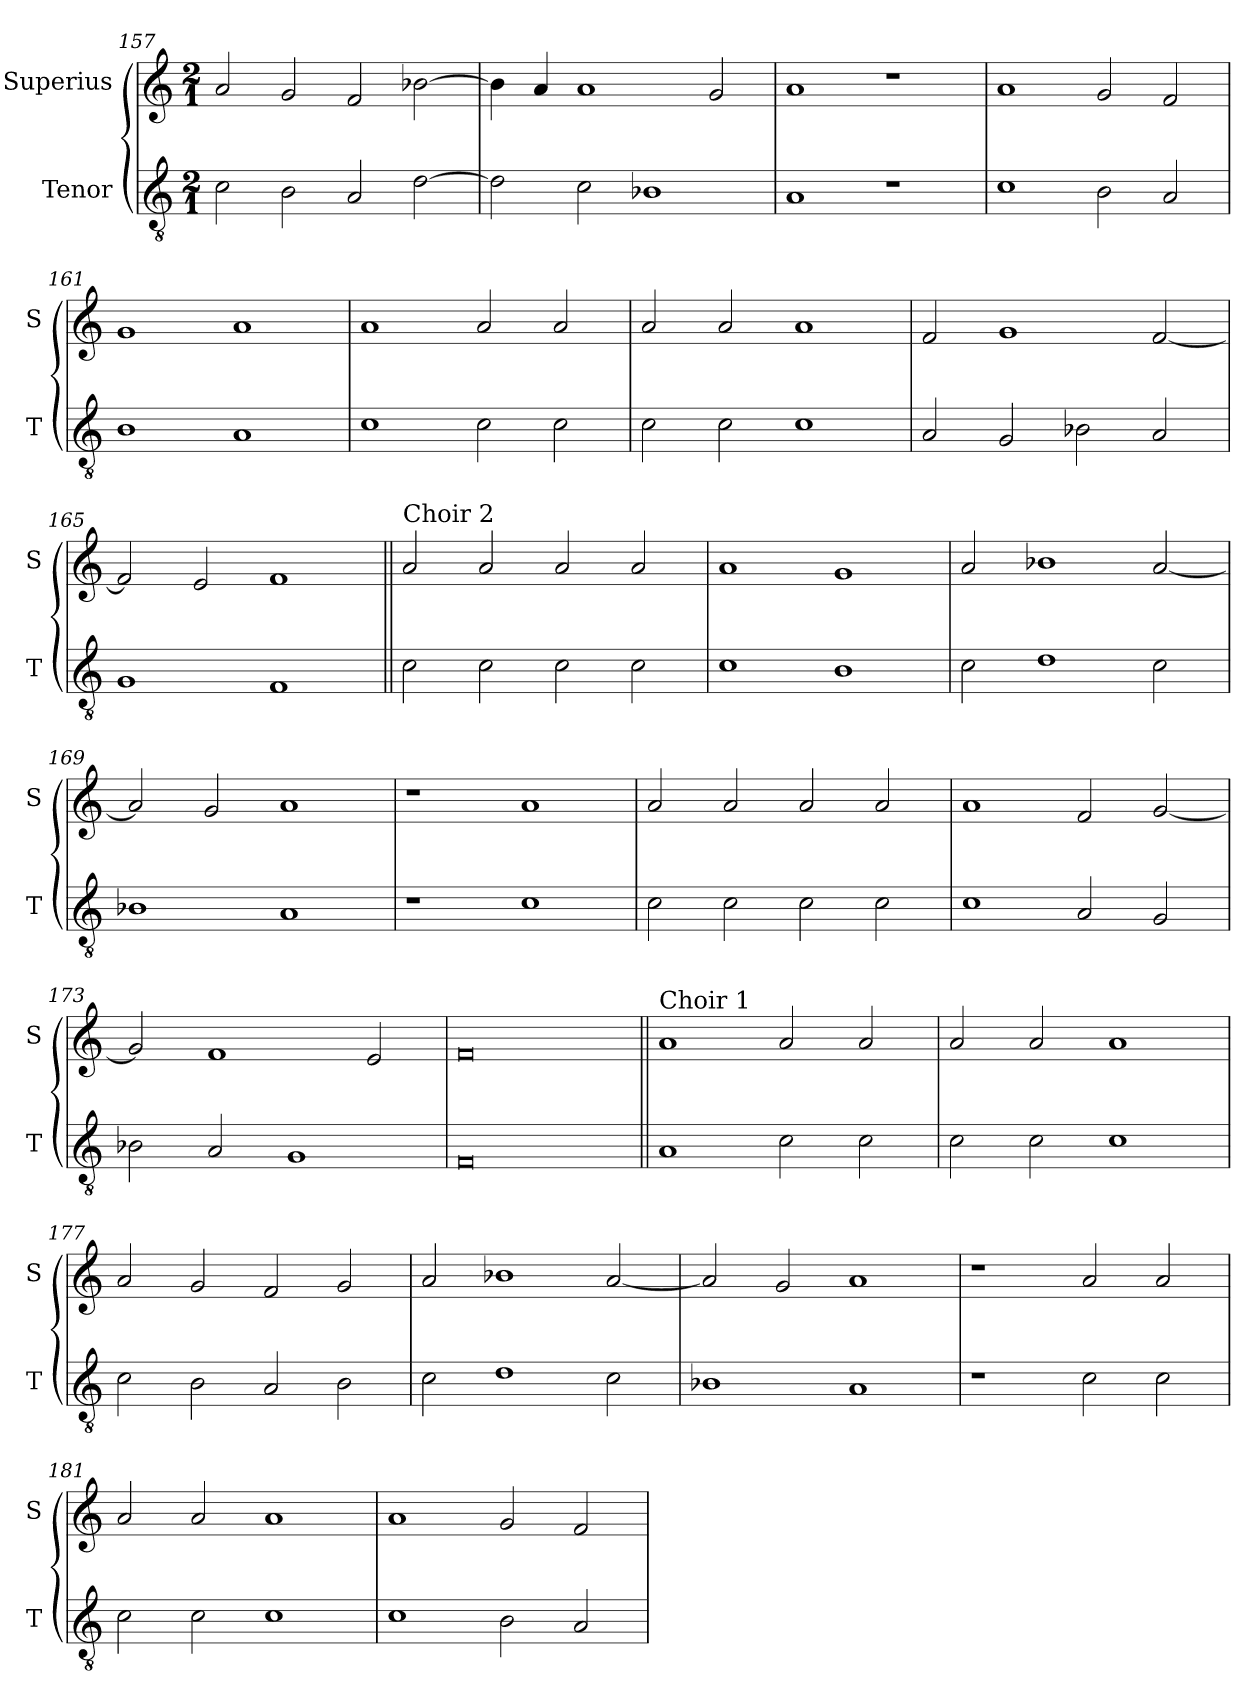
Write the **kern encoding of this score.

**kern	**kern
*part2	*part1
*staff2	*staff1
*I"Tenor	*I"Superius
*I'T	*I'S
*clefGv2	*clefG2
*k[]	*k[]
*M2/1	*M2/1
=157	=157
2c\	2a/
2B\	2g/
2A/	2f/
[2d\	[2b-X\
=158	=158
2d\]	4b-\]
.	4a/
2c\	1a
1B-X	.
.	2g/
=159	=159
1A	1a
1r	1r
=160	=160
1c	1a
2B\	2g/
2A/	2f/
=161	=161
1B	1g
1A	1a
=162	=162
1c	1a
2c\	2a/
2c\	2a/
=163	=163
2c\	2a/
2c\	2a/
1c	1a
=164	=164
2A/	2f/
2G/	1g
2B-X\	.
2A/	[2f/
=165	=165
1G	2f/]
.	2e/
1F	1f
=166||	=166||
!	!LO:TX:a:t=Choir 2
2c\	2a/
2c\	2a/
2c\	2a/
2c\	2a/
=167	=167
1c	1a
1B	1g
=168	=168
2c\	2a/
1d	1b-X
2c\	[2a/
=169	=169
1B-X	2a/]
.	2g/
1A	1a
=170	=170
1r	1r
1c	1a
=171	=171
2c\	2a/
2c\	2a/
2c\	2a/
2c\	2a/
=172	=172
1c	1a
2A/	2f/
2G/	[2g/
=173	=173
2B-X\	2g/]
2A/	1f
1G	.
.	2e/
=174	=174
0F	0f
=175||	=175||
!	!LO:TX:a:t=Choir 1
1A	1a
2c\	2a/
2c\	2a/
=176	=176
2c\	2a/
2c\	2a/
1c	1a
=177	=177
2c\	2a/
2B\	2g/
2A/	2f/
2B\	2g/
=178	=178
2c\	2a/
1d	1b-X
2c\	[2a/
=179	=179
1B-X	2a/]
.	2g/
1A	1a
=180	=180
1r	1r
2c\	2a/
2c\	2a/
=181	=181
2c\	2a/
2c\	2a/
1c	1a
=182	=182
1c	1a
2B\	2g/
2A/	2f/
=	=
*-	*-
